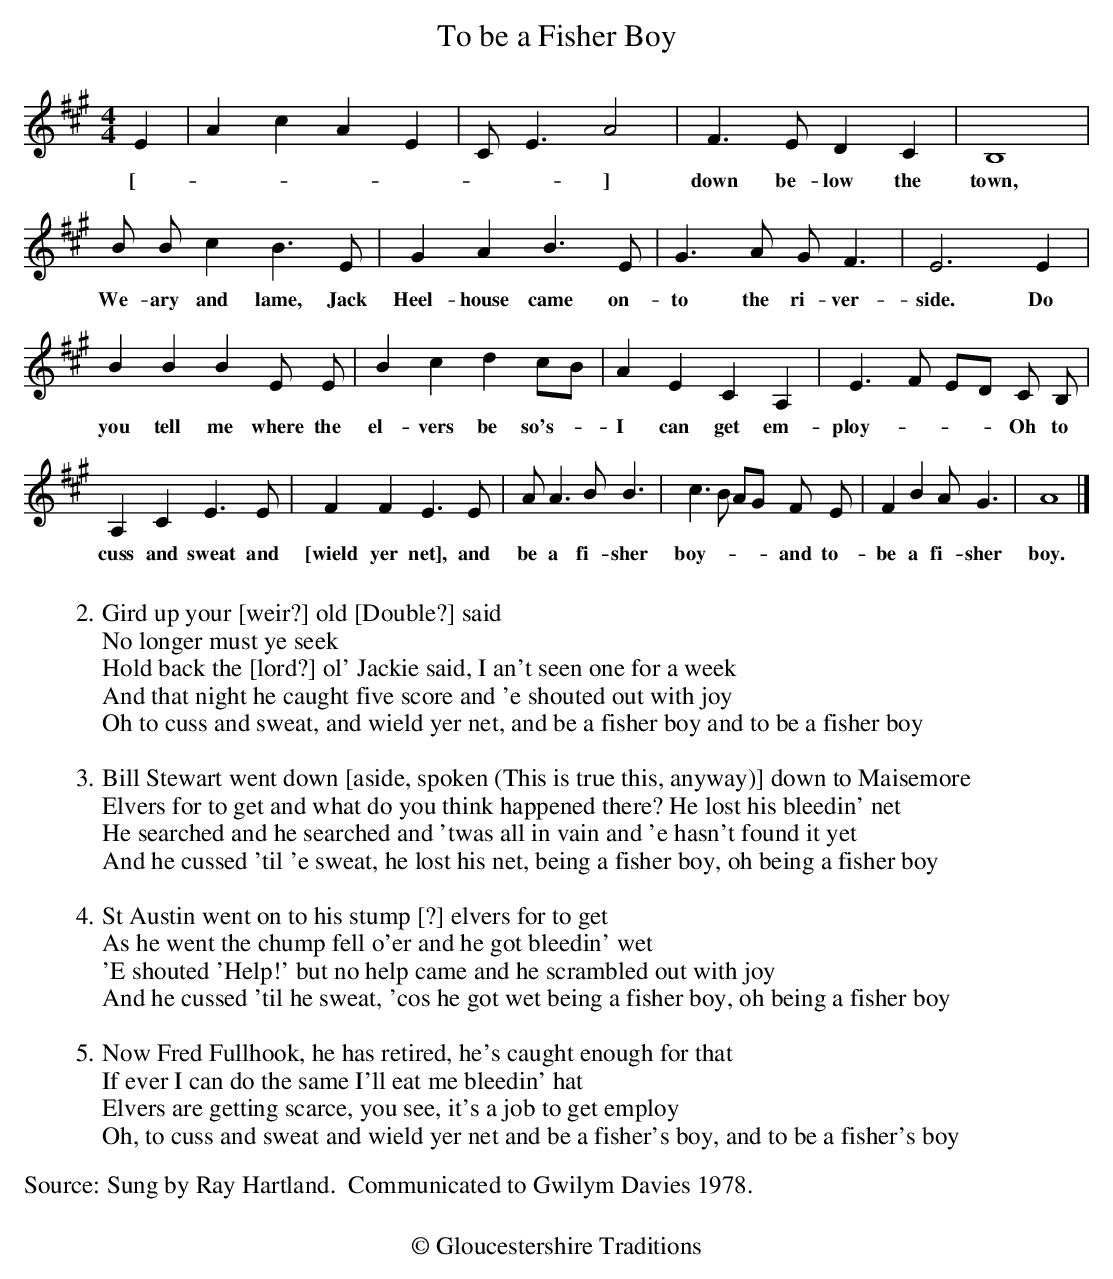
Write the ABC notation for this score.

X:1
T: To be a Fisher Boy
M: 4/4
L: 1/4
K: A
E|AcAE|C<EA2|F>EDC|B,4|
w: [-------] down be-low the town,
B/ B/cB>E|GAB>E|G>A G<F|E3E|
w:We-ary and lame, Jack Heel-house came on-to the ri-ver-side. Do
BBBE/ E/|Bcdc/B/|AECA,|E>F E/D/ C/ B,/|
w: you tell me where the el-vers be so's-- I can get em-ploy----Oh to
A,CE>E|FFE>E|A<AB<B|c>B A/G/ F/ E/|FBA<G|A4|]
w:cuss and sweat and [wield yer net], and be a fi-sher boy---- and to-be a fi-sher boy.
W:
W: 2. Gird up your [weir?] old [Double?] said
W:    No longer must ye seek
W:    Hold back the [lord?] ol' Jackie said, I an't seen one for a week
W:    And that night he caught five score and 'e shouted out with joy
W:    Oh to cuss and sweat, and wield yer net, and be a fisher boy and to be a fisher boy
W:
W: 3. Bill Stewart went down [aside, spoken (This is true this, anyway)] down to Maisemore
W:    Elvers for to get and what do you think happened there? He lost his bleedin' net
W:    He searched and he searched and 'twas all in vain and 'e hasn't found it yet
W:    And he cussed 'til 'e sweat, he lost his net, being a fisher boy, oh being a fisher boy
W:
W: 4. St Austin went on to his stump [?] elvers for to get
W:    As he went the chump fell o'er and he got bleedin' wet
W:    'E shouted 'Help!' but no help came and he scrambled out with joy
W:    And he cussed 'til he sweat, 'cos he got wet being a fisher boy, oh being a fisher boy
W:
W: 5. Now Fred Fullhook, he has retired, he's caught enough for that
W:    If ever I can do the same I'll eat me bleedin' hat
W:    Elvers are getting scarce, you see, it's a job to get employ
W:    Oh, to cuss and sweat and wield yer net and be a fisher's boy, and to be a fisher's boy
W:
